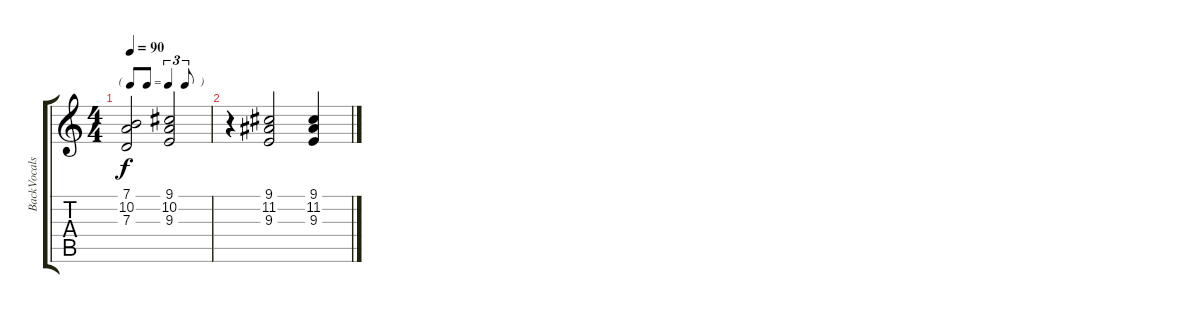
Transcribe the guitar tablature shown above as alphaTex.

\track ("BackVocals" "BackVocals") {instrument choiraahs}
\staff {score tabs}
\tuning (E4 B3 G3 D3 A2 E2) {hide}
\ts (4 4)
\tf triplet8th
\tempo 90
\clef g2
\ks c
(7.1 10.2 7.3).2{dy f} (9.1 10.2 9.3).2 |
r.4 (9.1 11.2 9.3).2 (9.1 11.2 9.3).4
